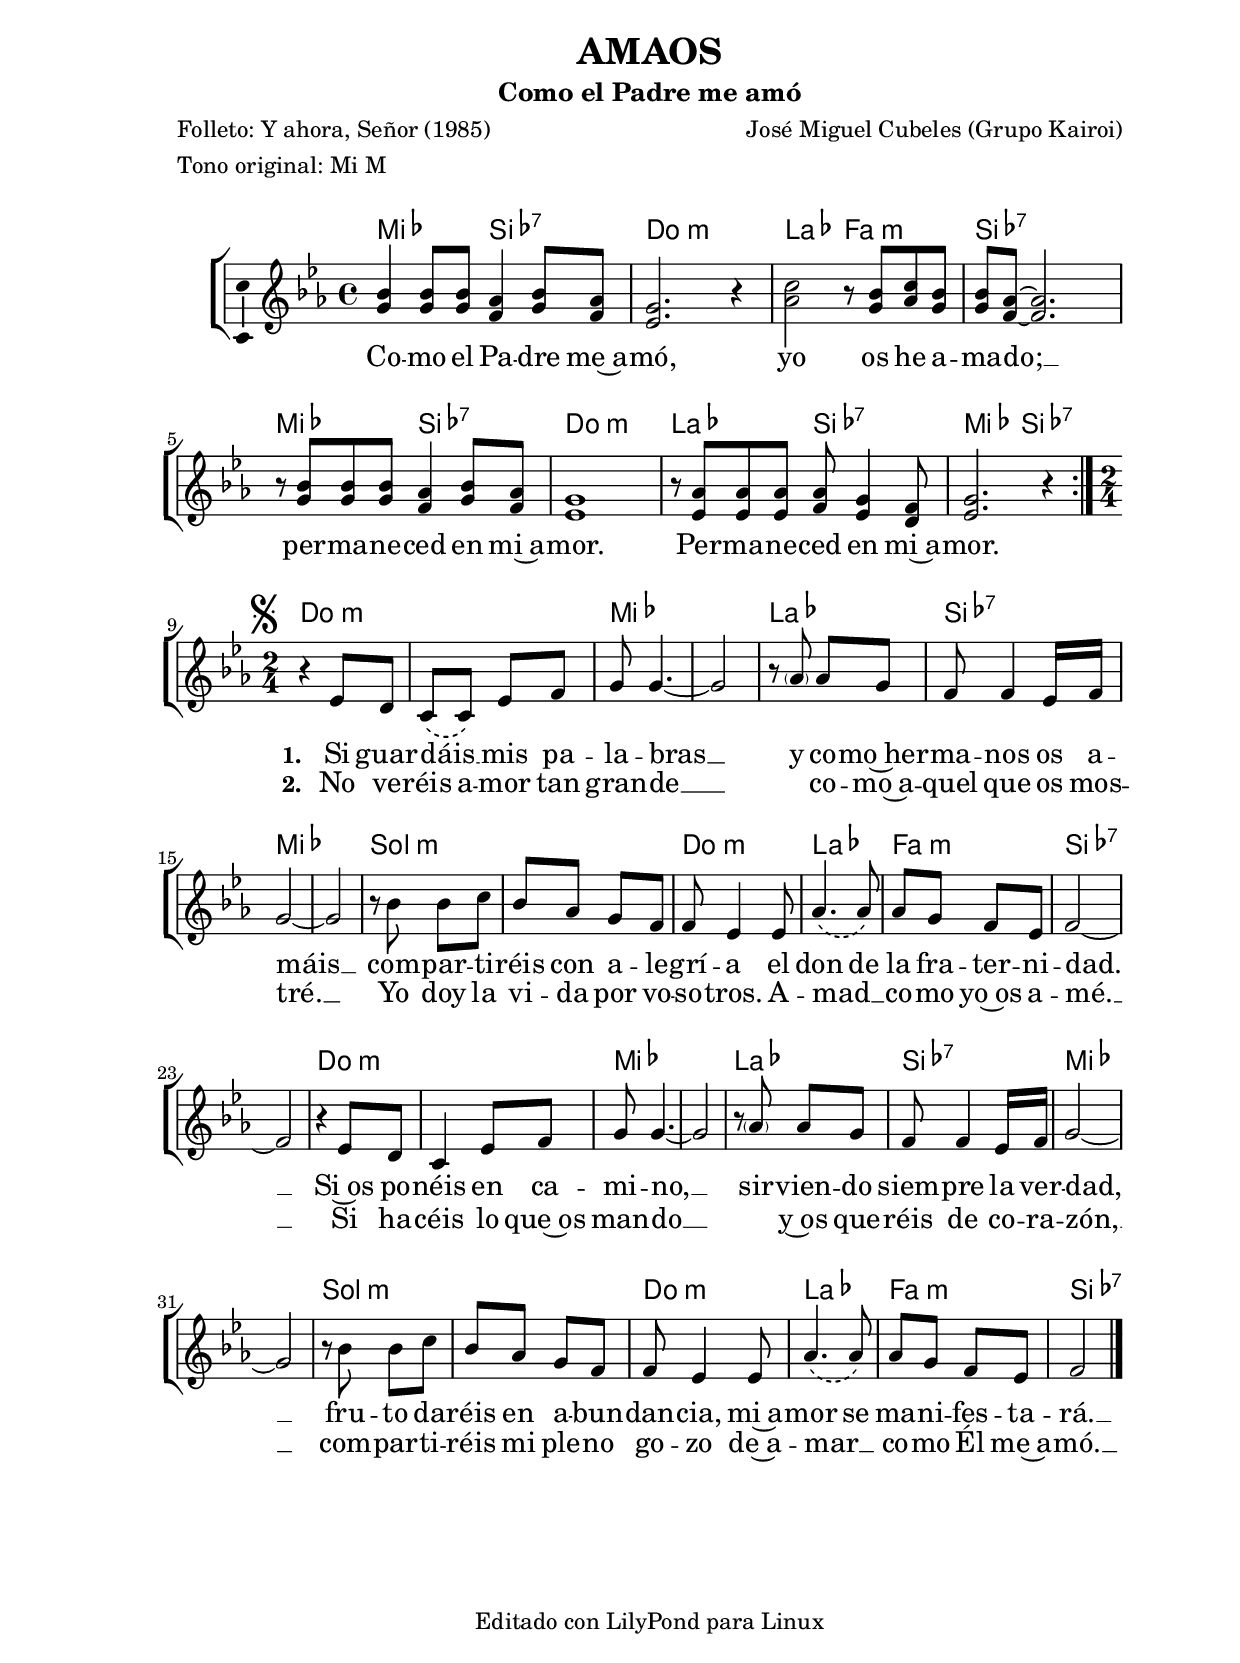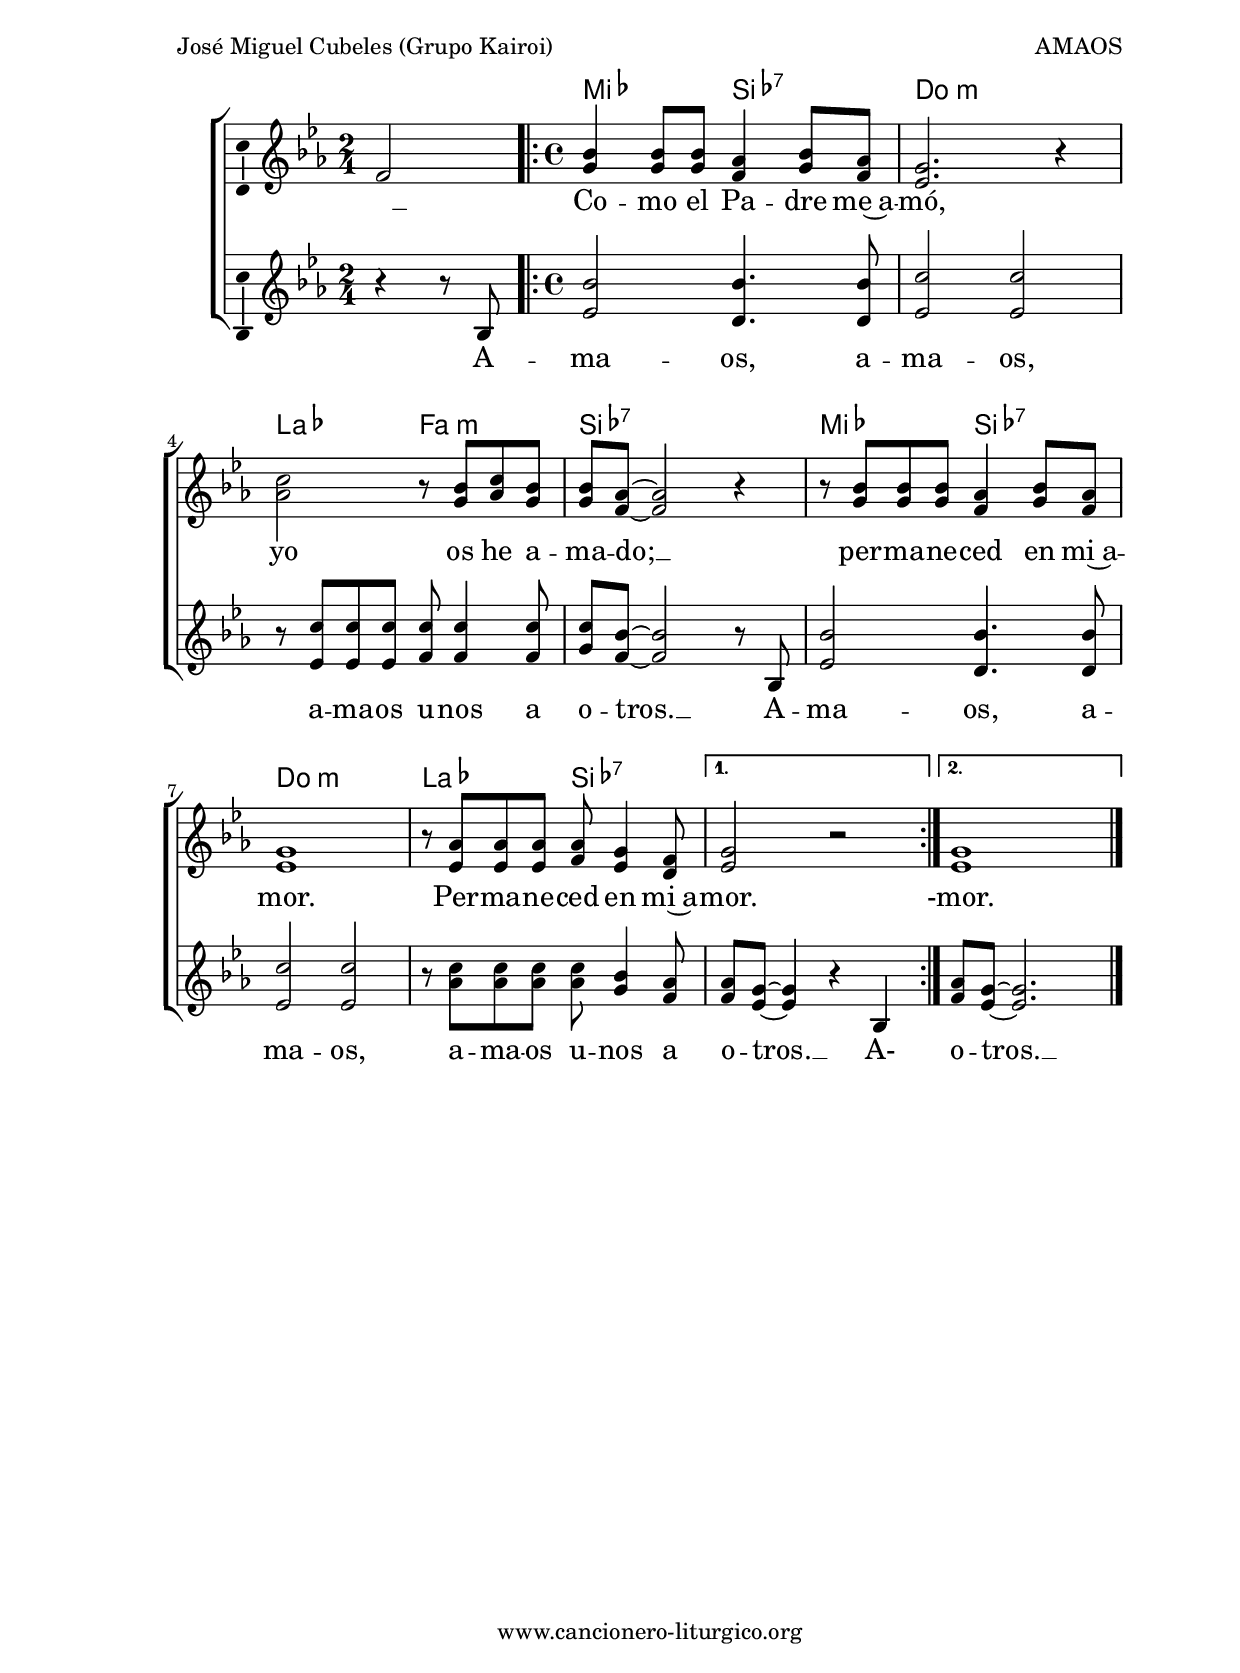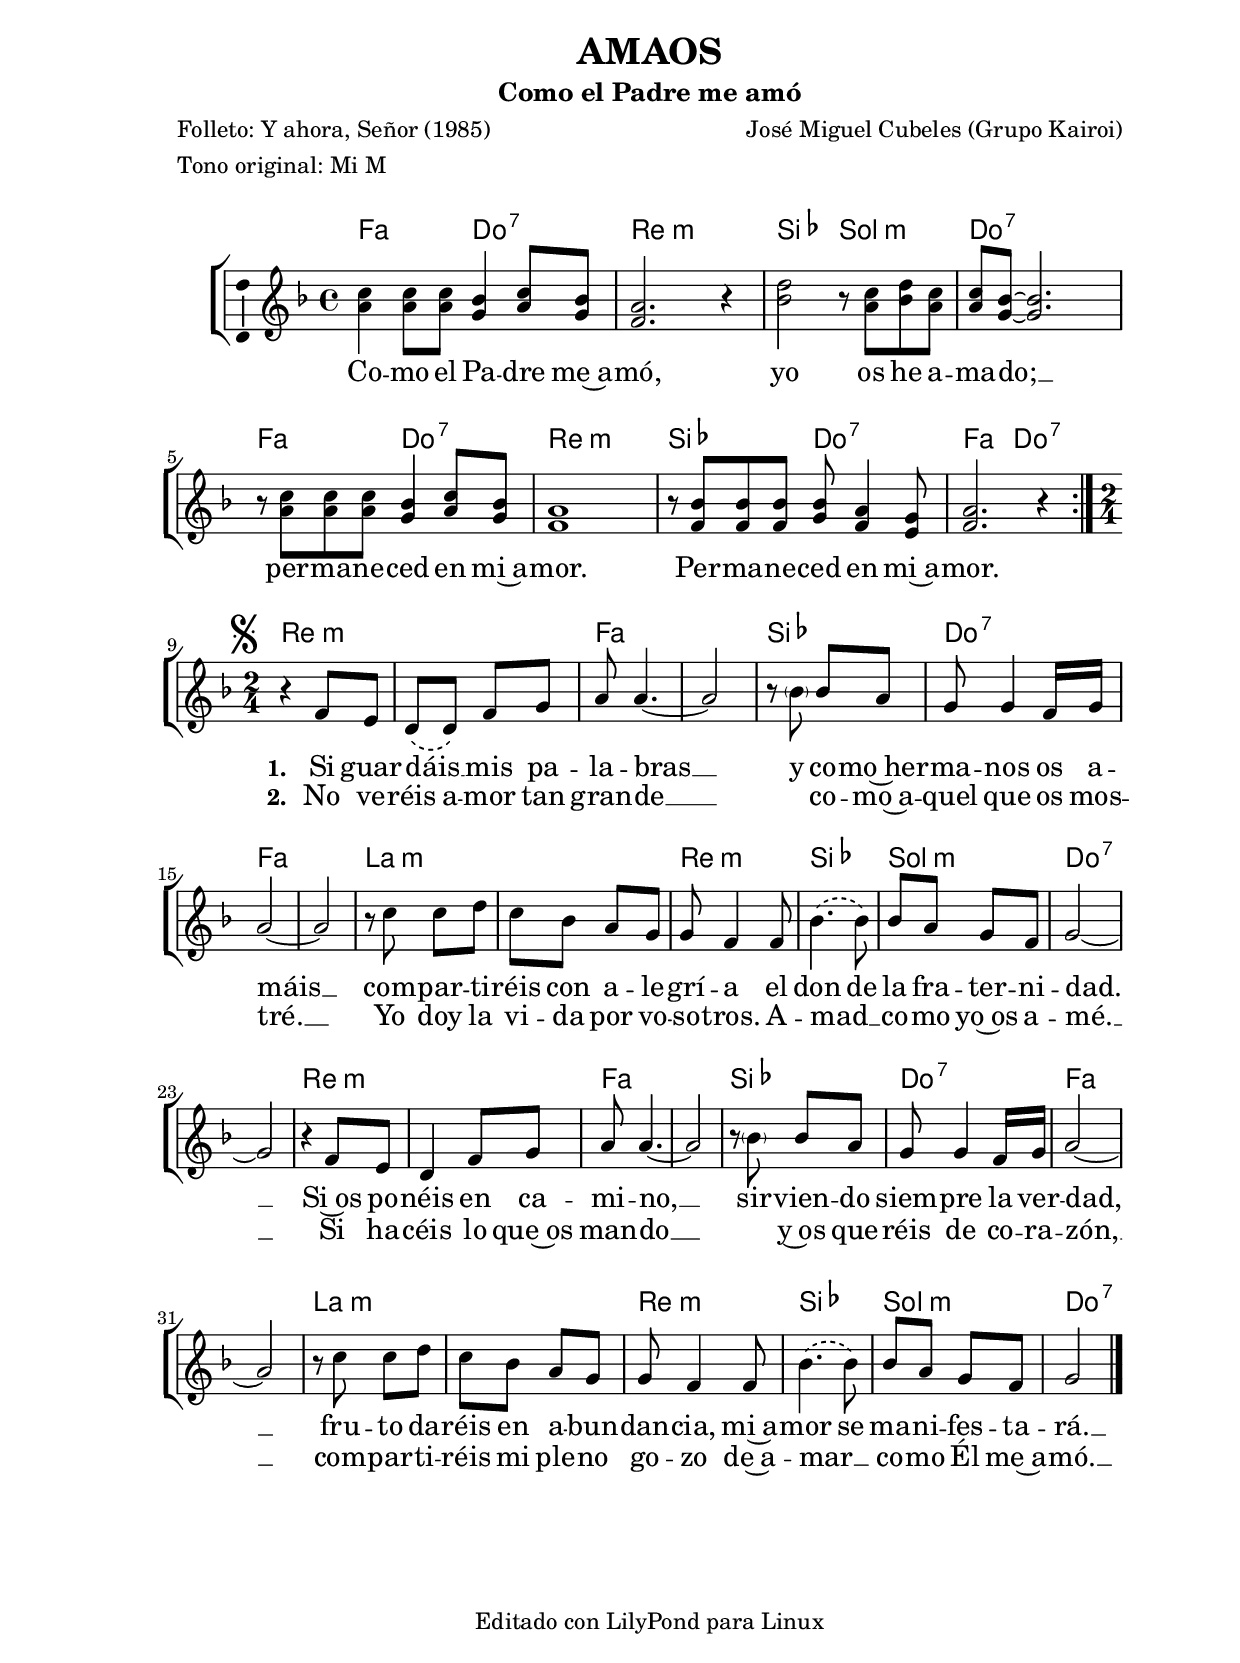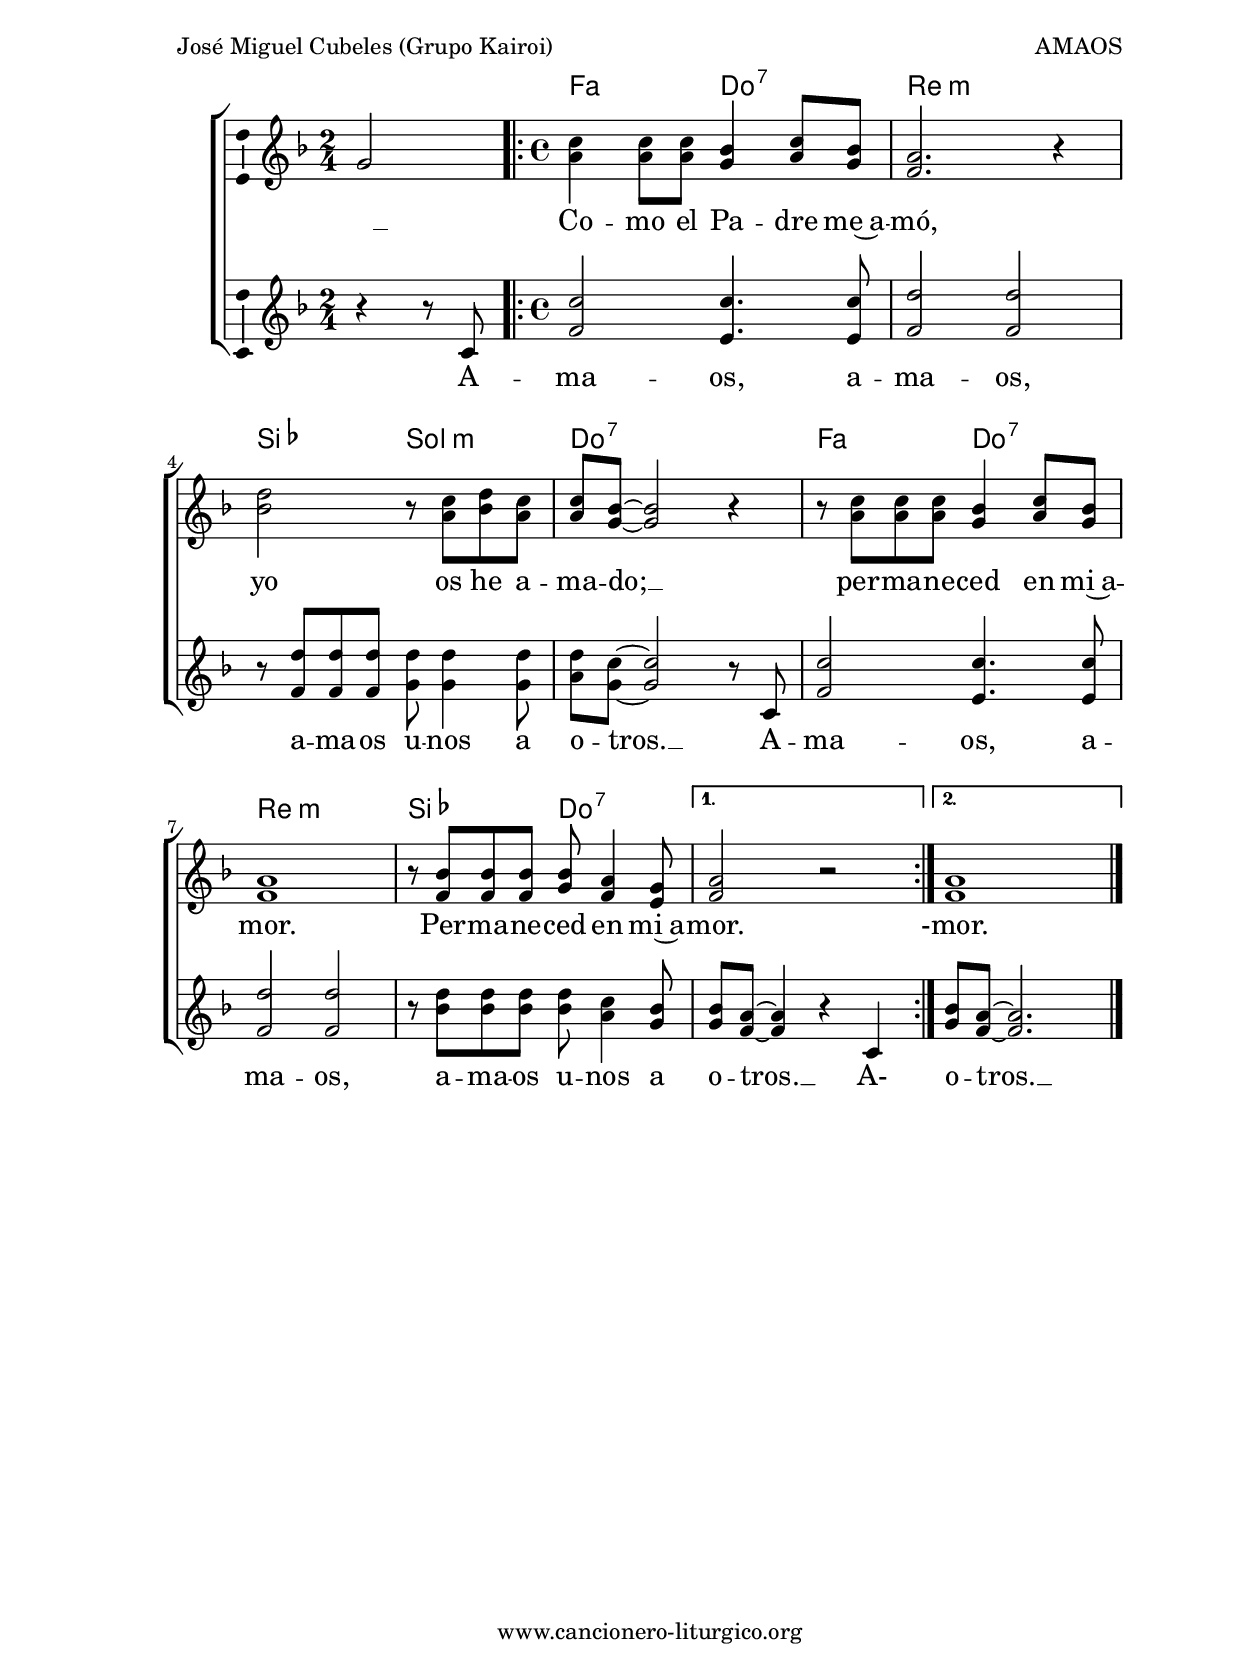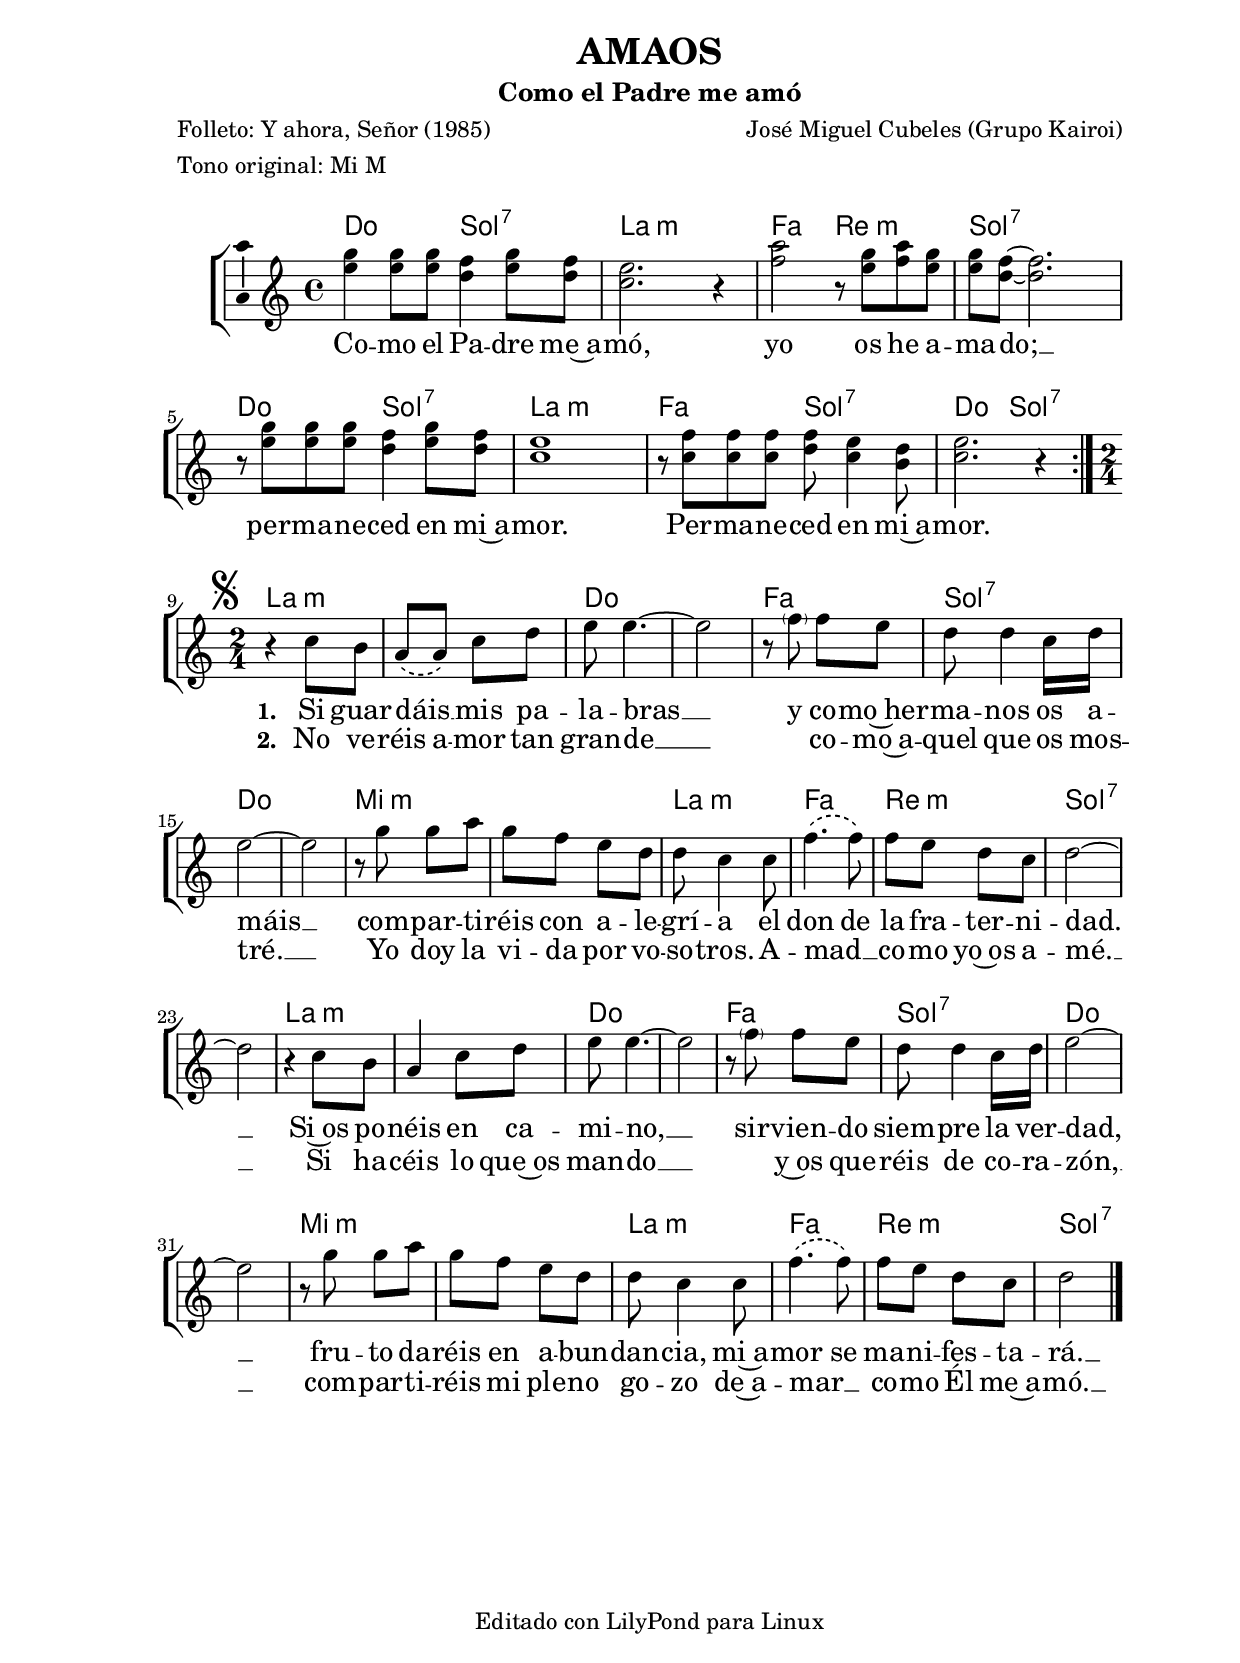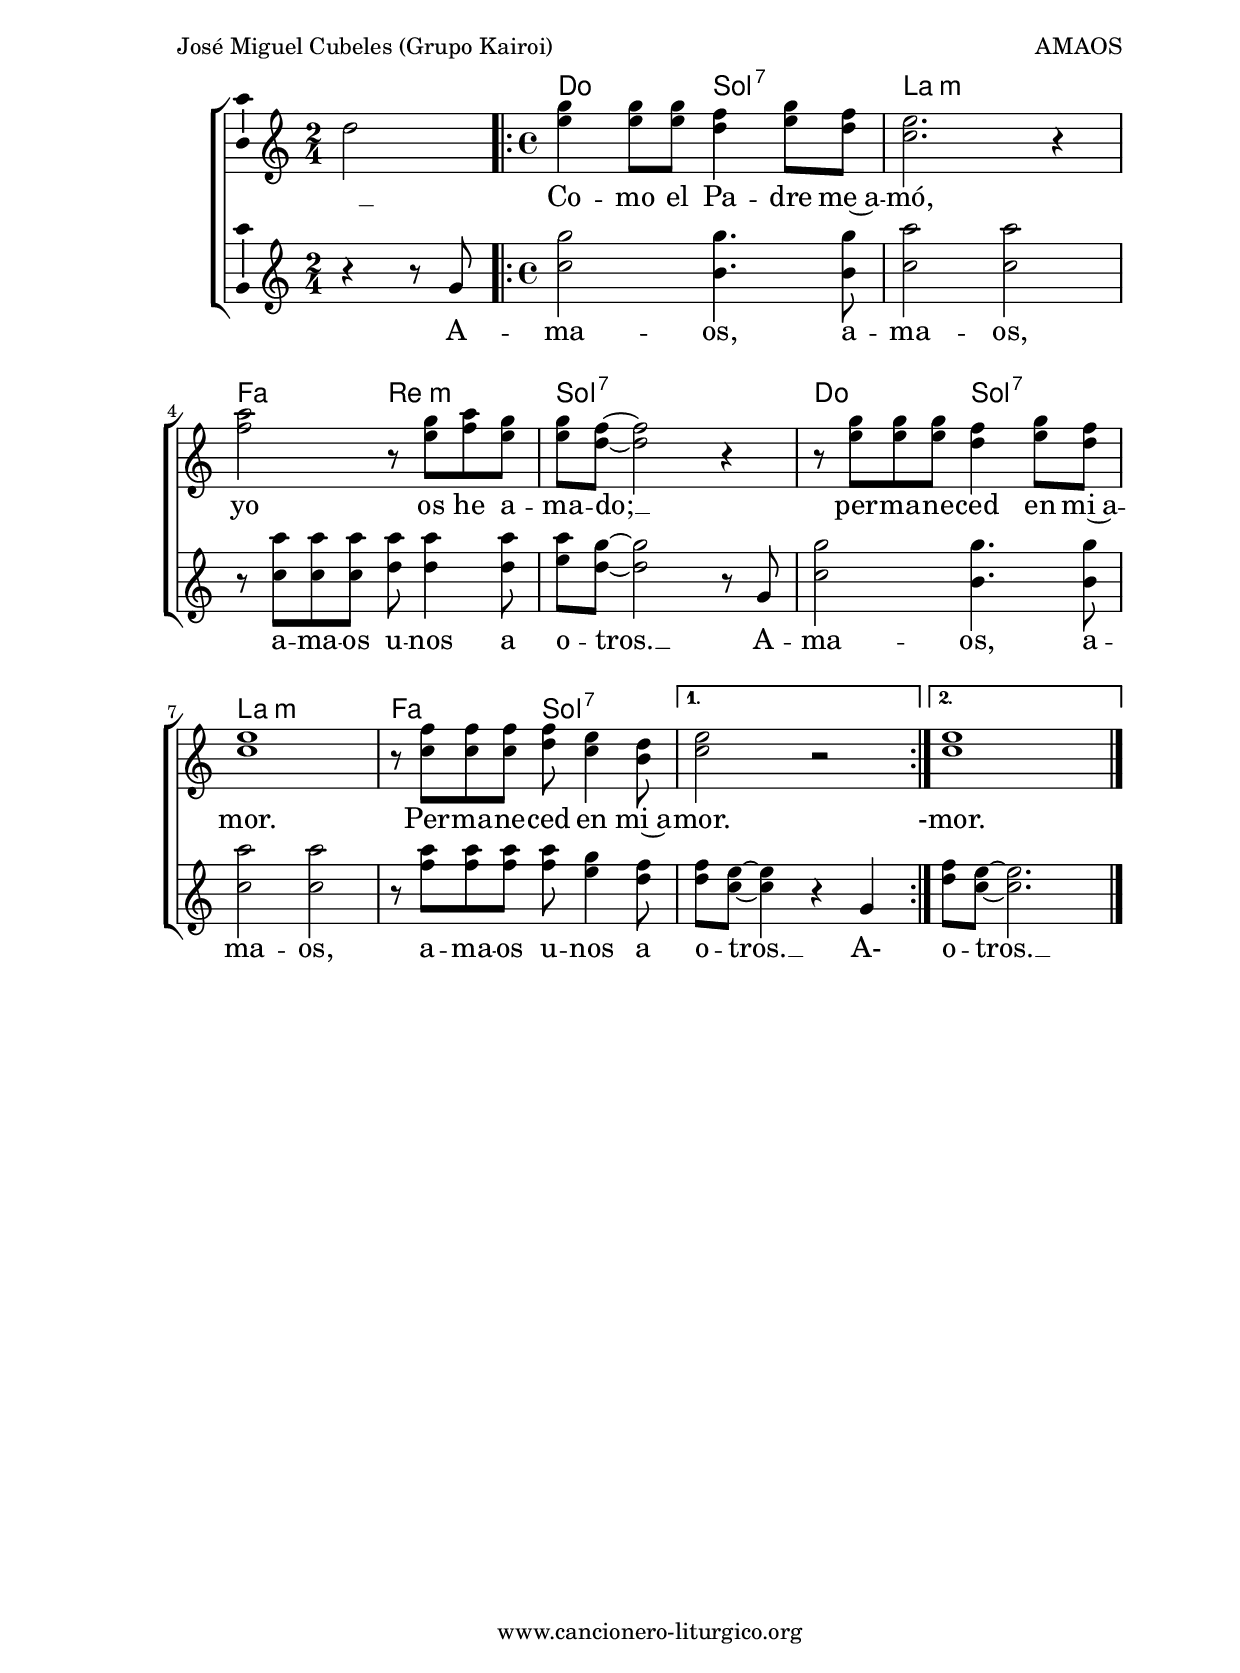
%
%para convertir .midi en .wav:
%timidity filename.midi -Ow -o finename.wav
%
%
%Para convertir de .wav a .mp3:
%lame -h -m j filename.wav
%
%
%para escuchar el midi:
%timidity nombrefichero.midi
%


%versión de lilypond para la que se ha escrito esta partitura:
\version "2.16.0"

	%Tamaño papel
	#(set-default-paper-size "a4")
	%Tamaño partitura
	#(set-global-staff-size 20)
	%No responde al pulsar sobre una nota
	#(ly:set-option 'point-and-click #f)

%parámetros del encabezamiento:
\header {
	title = "AMAOS"
	subtitle = "Como el Padre me amó"
	composer = "José Miguel Cubeles (Grupo Kairoi)"
	poet = "Folleto: Y ahora, Señor (1985)"
	meter = "Tono original: Mi M"
	arranger = ""
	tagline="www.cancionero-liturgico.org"
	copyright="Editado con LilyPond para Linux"
	}

%parámetros asociados al papel:
\paper  {
	oddHeaderMarkup = \markup {\fill-line { \on-the-fly #not-first-page \fromproperty #'header:title \on-the-fly #not-first-page \fromproperty #'header:composer }}
	evenHeaderMarkup = \markup {\fill-line { \fromproperty #'header:composer \fromproperty #'header:title }}
	#(set-paper-size "a4")
	print-page-number = ##f
	first-page-number = 1
	print-first-page-number = ##f
%	head-separation = 3.0 \cm
	top-margin = 2.0 \cm
	bottom-margin = 0.5\cm
%%%	bottom-margin = -1.0\cm
	left-margin = 3.0 \cm
	line-width = 16.0 \cm 
	indent = 8\mm
	interscoreline = 2.\mm
	between-system-space = 15\mm
%	para que las partituras no llenen la hoja:
	ragged-bottom = ##t
%	idem para la última hoja:
	ragged-last-bottom = ##f
%	para que las partituras llenen el ancho del papel:
	ragged-last = ##f
	after-title-space = 2.5 \cm
page-count=2
%system-count=8

	%Flexible Vertical Spacing
%	markup-markup-spacing =
%	#'((basic-distance . 15) (minimum-distance . 15) (padding . 3))
	markup-system-spacing =
	#'((basic-distance . 15) (minimum-distance . 15) (padding . 3))
	system-system-spacing =
	#'((basic-distance . 15) (minimum-distance . 15) (padding . 3))
	score-system-spacing =
	#'((basic-distance . 15) (minimum-distance . 15) (padding . 5))
%	top-system-spacing = % header
%	#'((basic-distance . 8) (minimum-distance . 0) (padding . 0))
%	top-markup-spacing =
%	#'((basic-distance . 20) (minimum-distance . 20) (padding . 0))
	last-bottom-spacing = % footer
	#'((basic-distance . 5) (minimum-distance . 5) (padding . 0))
%	score-markup-spacing =
%	#'((basic-distance . 16) (minimum-distance . 13) (padding . 0))

	}


%parámetros que afectan a toda la partitura:
global =  {
	%clave de sol (G):
	\clef G
	%armadura:
	\transpose e ees
	\key e \major
	\tempo 4=90
	\set Score.tempoHideNote = ##t
	}


acordes = {
	\italianChords
	\chordmode {
	\transpose e ees
{

\repeat volta 2 {
e2 b:7 cis:m s a fis:m b:7 s e b:7 cis:m s
a b:7 e b:7
}

cis2:m s e s a b:7 e s gis:m s cis:m a fis:m b:7 s cis:m s e s a b:7 e s gis:m s cis:m a fis:m b:7

}
}
}



melodia = 

	\transpose e ees
{

\time 4/4

\relative c''{

\phrasingSlurDashed

\repeat volta 2 {

<<
{
b4 b8 b a4 b8 a
gis2. r4
cis2 r8 b8 cis b
b8 a~a2.
r8 b8 b b a4 b8 a
gis1
r8 a8 a a a gis4 fis8
gis2. r4
}
{
gis4 gis8 gis fis4 gis8 fis
e2. r4
a2 r8 gis8 a gis
gis8 fis~fis2.
r8 gis8 gis gis fis4 gis8 fis
e1
r8 e8 e e fis e4 dis8
e2. r4
}
>>

}

\break
\mark \markup { \musicglyph #"scripts.segno" }
\time 2/4

r4 e8 dis
cis8 \(cis\) e8 fis
gis8 gis4.~
gis2
%\break
r8 \parenthesize a8 a gis
fis8 fis4 e16 fis
gis2~
gis2
%\break
r8 b8 b cis
b8 a gis fis
fis8 e4 e8
a4. \(a8\)
a8 gis fis e
fis2~
fis2

%\break

r4 e8 dis
cis4 e8 fis
gis8 gis4.~
gis2

%\break
%\pageBreak

r8 \parenthesize a8 a gis
fis8 fis4 e16 fis
gis2~
gis2
%\break
r8 b8 b cis
b8 a gis fis
fis8 e4 e8
a4. \(a8\)
a8 gis fis e
fis2

\bar "|."
}
}

acordesdos = {
	\italianChords
	\chordmode {
	\transpose e ees
{

s2
\repeat volta 2 {
e2 b:7 cis:m s a fis:m b:7 s e b:7 cis:m s a b:7
}
\alternative {
{
s2 b:7
}
{
b2:7 s
}
}

}
}
}

melodiauno = 

	\transpose e ees
{

\time 2/4

\relative c'{

fis2

\time 4/4

\repeat volta 2 {

<<
{
b4 b8 b a4 b8 a
gis2. r4
cis2 r8 b8 cis b
b8 a~a2 r4
r8 b8 b b a4 b8 a
gis1
r8 a8 a a a gis4 fis8
}
{
gis4 gis8 gis fis4 gis8 fis
e2. r4
a2 r8 gis8 a gis
gis8 fis~fis2 r4
r8 gis8 gis gis fis4 gis8 fis
e1
r8 e8 e e fis e4 dis8
}
>>

}

\alternative {
{
<<
{
gis2 r2
}
{
e2 r2
}
>>
}
{
<<
{
gis1
}
{
e1
}
>>
}
}

\bar "|."
}
}

melodiados = 

	\transpose e ees
{

\time 2/4

\relative c'{

r4 r8 b8

\time 4/4

\repeat volta 2 {

<<
{
b'2 b4. b8
cis2 cis
r8 cis8 cis cis cis cis4 cis8
cis8 b~b2 r8 b,8
b'2 b4. b8
cis2 cis
r8 cis8 cis cis cis b4 a8
}
{
e2 dis4. dis8
e2 e
r8 e8 e e fis fis4 fis8
gis8 fis~fis2 r8 s8
e2 dis4. dis8
e2 e
r8 a8 a a a gis4 fis8
}
>>

}

\alternative {
{
<<
{
a8 gis~gis4 r4
}
{
fis8 e~e4 r4
}
>>
b4
}
{
<<
{
a'8 gis~gis2.
}
{
fis8 e~e2.
}
>>
}
}

\bar "|."
}
}


texto = \lyricmode {
Co -- mo el Pa -- dre me~a -- mó,
yo os he a -- ma -- do; __
per -- ma -- ne -- ced en mi~a -- mor.
Per -- ma -- ne -- ced en mi~a -- mor.

\set stanza =#"1. " Si guar -- dáis __ _ mis pa -- la -- bras __
y co -- mo~her -- ma -- nos os a -- máis __
com -- par -- ti -- réis con a -- le -- grí -- a
el don de la fra -- ter -- ni -- dad. __

Si~os po -- néis en ca -- mi -- no, __
sir -- vien -- do siem -- pre la ver -- dad, __
fru -- to da -- réis en a -- bun -- dan -- cia,
mi~a -- mor se ma -- ni -- fes -- ta -- rá. __

	}

textoest = \lyricmode {
\skip1 \skip1 \skip1 \skip1 \skip1 \skip1
\skip1 \skip1 \skip1 \skip1 \skip1 \skip1
\skip1 \skip1 \skip1 \skip1 \skip1 \skip1
\skip1 \skip1 \skip1 \skip1 \skip1 \skip1
\skip1 \skip1 \skip1

\set stanza =#"2. " No ve -- réis a -- mor tan gran -- de __
"  " co -- mo~a -- quel que os mos -- tré. __
Yo doy la vi -- da por vo -- so -- tros.
A -- mad __ _ co -- mo yo~os a -- mé. __

Si ha -- céis lo que~os man -- do __
"  " y~os que -- réis de co -- ra -- zón, __
com -- par -- ti -- réis mi ple -- no go -- zo
de~a -- mar __ _ co -- mo Él me~a -- mó. __

	}

textouno = \lyricmode {
"  " __ Co -- mo el Pa -- dre me~a -- mó,
yo os he a -- ma -- do; __
per -- ma -- ne -- ced en mi~a -- mor.
Per -- ma -- ne -- ced en mi~a -- mor.
-mor.

	}

textodos = \lyricmode {
A -- ma -- os,
a -- ma -- os,
a -- ma -- os u -- nos a o -- tros. __
A -- ma -- os,
a -- ma -- os,
a -- ma -- os u -- nos a o -- tros. __
A-
o -- tros. __

	}


acordesStaff = \context ChordNames = acordesStaff <<
	\set chordChanges = ##t
	\acordes
	>>

acordesdosStaff = \context ChordNames = acordesdosStaff <<
	\set chordChanges = ##t
	\acordesdos
	>>

vozStaff = \context Voice = vozStaff
\with {\consists "Ambitus_engraver"}
<<
%	\set Staff.instrumentName = ""
%	\set Staff.shortInstrumentName = ""
%	\set Staff.midiInstrument = #"clarinet"
%	\set Staff.midiInstrument = #"cello"
	\set Staff.midiInstrument = #"flute"
%	\set Staff.midiInstrument = #"electric guitar (jazz)"
%	\set Staff.midiInstrument = #"english horn"
%	\set Staff.midiInstrument = #"violin"
%	\set Staff.midiInstrument = #"glockenspiel"
	\set Staff.midiMinimumVolume = #0.7
	\set Staff.midiMaximumVolume = #0.9
	\global
	\melodia
	>>

vozunoStaff = \context Voice = vozunoStaff
\with {\consists "Ambitus_engraver"}
<<
%	\set Staff.instrumentName = ""
%	\set Staff.shortInstrumentName = ""
%	\set Staff.midiInstrument = #"clarinet"
%	\set Staff.midiInstrument = #"cello"
	\set Staff.midiInstrument = #"flute"
%	\set Staff.midiInstrument = #"electric guitar (jazz)"
%	\set Staff.midiInstrument = #"english horn"
%	\set Staff.midiInstrument = #"violin"
%	\set Staff.midiInstrument = #"glockenspiel"
	\set Staff.midiMinimumVolume = #0.7
	\set Staff.midiMaximumVolume = #0.9
	\global
	\melodiauno
	>>

vozdosStaff = \context Voice = vozdosStaff
\with {\consists "Ambitus_engraver"}
<<
%	\set Staff.instrumentName = ""
%	\set Staff.shortInstrumentName = ""
%	\set Staff.midiInstrument = #"clarinet"
%	\set Staff.midiInstrument = #"cello"
	\set Staff.midiInstrument = #"flute"
%	\set Staff.midiInstrument = #"electric guitar (jazz)"
%	\set Staff.midiInstrument = #"english horn"
%	\set Staff.midiInstrument = #"violin"
%	\set Staff.midiInstrument = #"glockenspiel"
	\set Staff.midiMinimumVolume = #0.7
	\set Staff.midiMaximumVolume = #0.9
	\global
	\melodiados
	>>


textoStaff = \context Lyrics = textoStaff <<
	\lyricsto vozStaff \texto
	>>

textoestStaff = \context Lyrics = textoestStaff <<
	\lyricsto vozStaff \textoest
	>>

textounoStaff = \context Lyrics = textounoStaff <<
	\lyricsto vozunoStaff \textouno
	>>

textodosStaff = \context Lyrics = textodosStaff <<
	\lyricsto vozdosStaff \textodos
	>>

\book {
	\score {
		\context ChoirStaff {
			\override StaffGroup.SystemStartBracket #'collapse-height = #1
			\override Score.SystemStartBar #'collapse-height = #1
			<<
			\acordesStaff
			\vozStaff
			\textoStaff
			\textoestStaff
			>>
			}
		\layout {
	    		\context {
				\Lyrics
				\override LyricText #'font-size = #2
				}
	   		 \context {
				\Score
				\override StaffSymbol #'staff-space = #(magstep +3)
				}
			}
		}
	\score {
		\context ChoirStaff {
%			\override StaffGroup.SystemStartBracket #'collapse-height = #1
%			\override Score.SystemStartBar #'collapse-height = #1
			<<
			\acordesdosStaff
			\vozunoStaff
			\textounoStaff
			\vozdosStaff
			\textodosStaff
			>>
			}
		\layout {
	    		\context {
				\Lyrics
				\override LyricText #'font-size = #2
				}
	   		 \context {
				\Score
				\override StaffSymbol #'staff-space = #(magstep +3)
				}
			}
		}
	\score {
		\unfoldRepeats
		\context ChoirStaff {
			<<
			\acordesStaff
			\vozStaff
			>>
			<<
			\acordesdosStaff
			\vozunoStaff
			\vozdosStaff
			>>
			}
		\midi {
	  		\context {
	  			\Score
				tempoWholesPerMinute = #(ly:make-moment 70 4)
				}
			}
		}
	}



#(define output-suffix "C")
\book {
	\score {
		\context ChoirStaff {
			\override StaffGroup.SystemStartBracket #'collapse-height = #1
			\override Score.SystemStartBar #'collapse-height = #1
\transpose c d
			<<
			\acordesStaff
			\vozStaff
			\textoStaff
			\textoestStaff
			>>
			}
		\layout {
	    		\context {
				\Lyrics
				\override LyricText #'font-size = #2
				}
	   		 \context {
				\Score
				\override StaffSymbol #'staff-space = #(magstep +3)
				}
			}
		}
	\score {
		\context ChoirStaff {
%			\override StaffGroup.SystemStartBracket #'collapse-height = #1
%			\override Score.SystemStartBar #'collapse-height = #1
\transpose c d
			<<
			\acordesdosStaff
			\vozunoStaff
			\textounoStaff
			\vozdosStaff
			\textodosStaff
			>>
			}
		\layout {
	    		\context {
				\Lyrics
				\override LyricText #'font-size = #2
				}
	   		 \context {
				\Score
				\override StaffSymbol #'staff-space = #(magstep +3)
				}
			}
		}
	}

#(define output-suffix "S")
\book {
	\score {
		\context ChoirStaff {
			\override StaffGroup.SystemStartBracket #'collapse-height = #1
			\override Score.SystemStartBar #'collapse-height = #1
\transpose c a
			<<
			\acordesStaff
			\vozStaff
			\textoStaff
			\textoestStaff
			>>
			}
		\layout {
	    		\context {
				\Lyrics
				\override LyricText #'font-size = #2
				}
	   		 \context {
				\Score
				\override StaffSymbol #'staff-space = #(magstep +3)
				}
			}
		}
	\score {
		\context ChoirStaff {
%			\override StaffGroup.SystemStartBracket #'collapse-height = #1
%			\override Score.SystemStartBar #'collapse-height = #1
\transpose c a
			<<
			\acordesdosStaff
			\vozunoStaff
			\textounoStaff
			\vozdosStaff
			\textodosStaff
			>>
			}
		\layout {
	    		\context {
				\Lyrics
				\override LyricText #'font-size = #2
				}
	   		 \context {
				\Score
				\override StaffSymbol #'staff-space = #(magstep +3)
				}
			}
		}
	}


